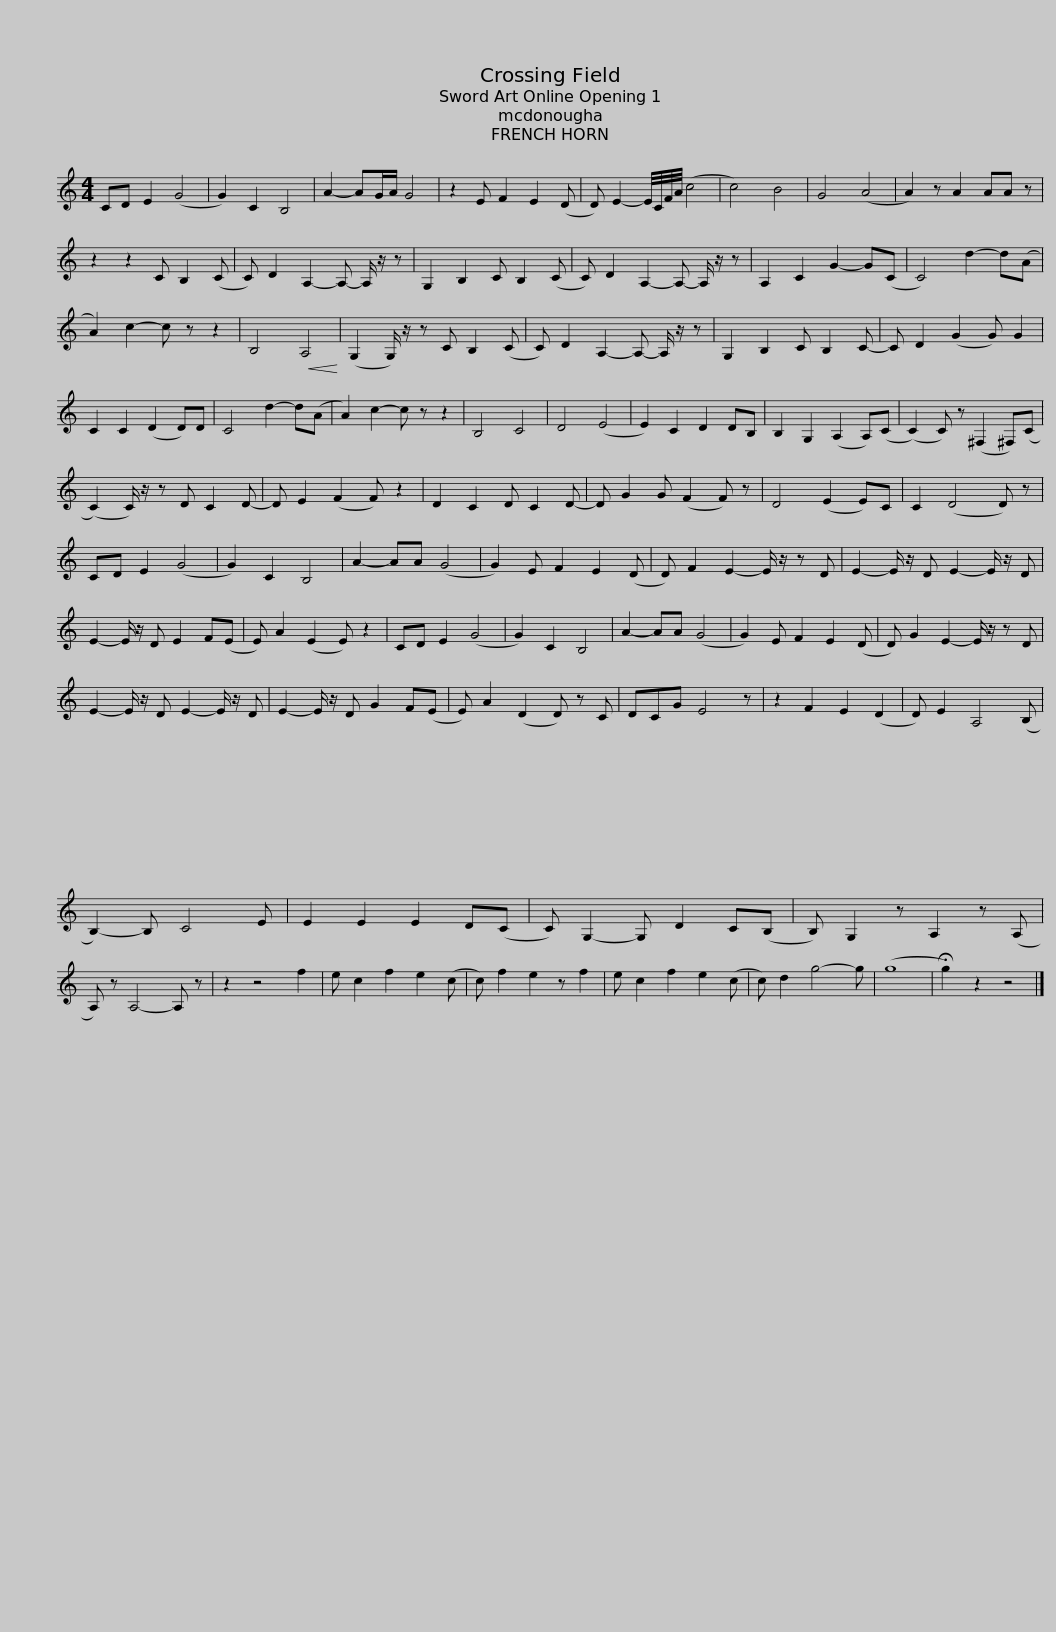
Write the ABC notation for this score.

X:1
L:1/8
M:4/4
I:linebreak $
K:none
V:1 treble transpose=-7
V:1
[K:C] CD E2 (G4 | G2) C2 B,4 | A2- AG/A/ G4 | z2 E F2 E2 (D | D) E2- E/4C/4F/4A/4 (c4 | %5
 c4) B4 | G4 (A4 | A2) z A2 AA z |$ z2 z2 C B,2 (C | C) D2 A,2- A,- A,/ z/ z | %10
 G,2 B,2 C B,2 (C | C) D2 A,2- A,- A,/ z/ z | A,2 C2 G2- G(C | C4) d2- d(A |$ A2) c2- c z z2 | %15
 B,4!<(! A,4!<)! | (G,2 G,/) z/ z C B,2 (C | C) D2 A,2- A,- A,/ z/ z | G,2 B,2 C B,2 C- | C D2 (G2 G) G2 |$ %20
 C2 C2 (D2 D)D | C4 d2- d(A | A2) c2- c z z2 | B,4 C4 | D4 (E4 | %25
 E2) C2 D2 DB, | B,2 G,2 (A,2 A,)(C | (C2) C) z (^F,2 ^F,)(C |$ (C2) C/) z/ z D C2 D- | D E2 (F2 F) z2 | %30
 D2 C2 D C2 D- | D G2 G (F2 F) z | D4 (E2 E)C | C2 (D4 D) z |$ CD E2 (G4 | %35
 G2) C2 B,4 | A2- AA (G4 | G2) E F2 E2 (D | D) F2 E2- E/ z/ z D | E2- E/ z/ D E2- E/ z/ D |$ %40
 E2- E/ z/ D E2 F(E | E) A2 (E2 E) z2 | CD E2 (G4 | G2) C2 B,4 | A2- AA (G4 | %45
 G2) E F2 E2 (D | D) G2 E2- E/ z/ z D |$ E2- E/ z/ D E2- E/ z/ D | E2- E/ z/ D G2 F(E | E) A2 (D2 D) z C | %50
 DCG E4 z | z2 F2 E2 (D2 | D) E2 A,4 (B, |$ B,2-) B, C4 E | E2 E2 E2 D(C | %55
 C) G,2- G, D2 C(B, | B,) G,2 z A,2 z (A, | A,) z A,4- A, z | z2 z4 f2 | e c2 f2 e2 (c |$ %60
 c) f2 e2 z f2 | e c2 f2 e2 (c | c) d2 g4- g | (g8 | !fermata!g2) z2 z4 |] %65
